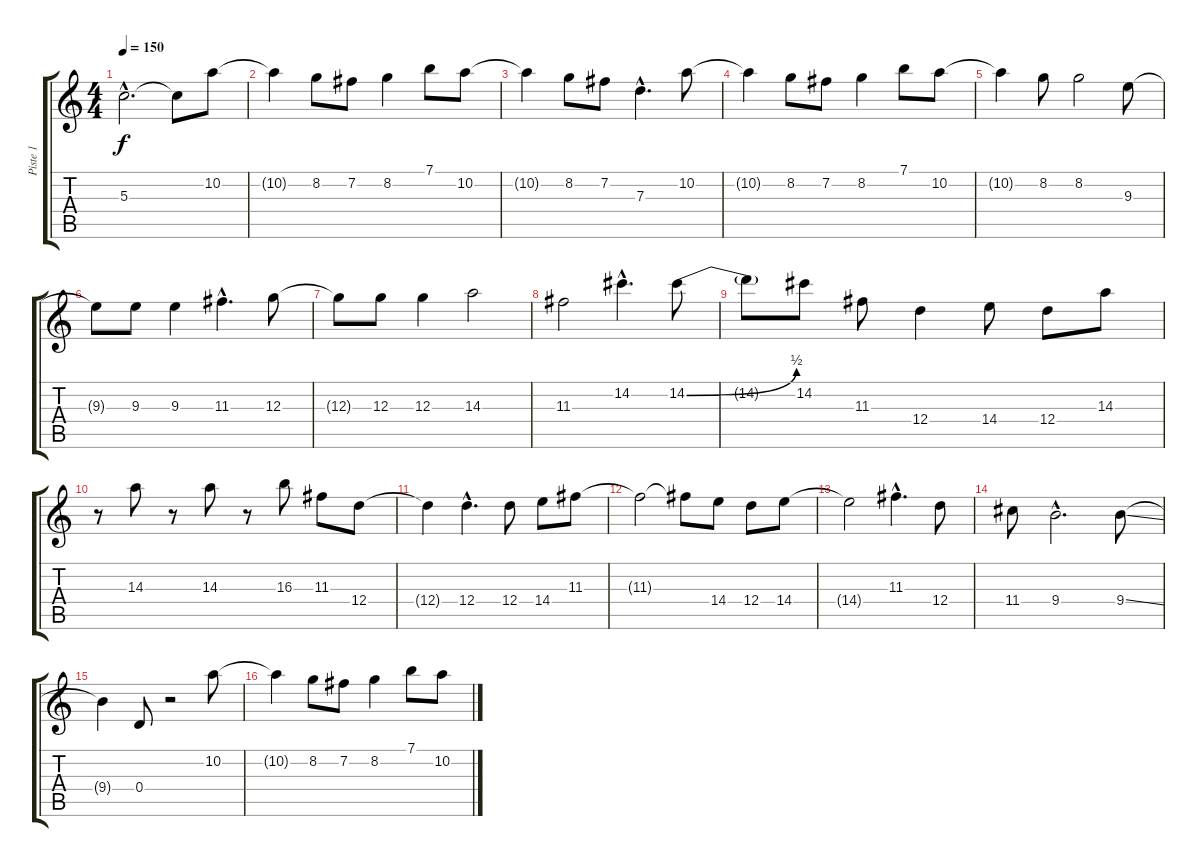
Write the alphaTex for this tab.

\track ("Piste 1" "Piste 1") {instrument overdrivenguitar}
\staff {score tabs}
\tuning (E4 B3 G3 D3 A2 E2) {hide}
\ts (4 4)
\tempo 150
\clef g2
\ks c
5.3{hac t}.2{d dy f} 5.3{t}.8 10.2.8 |
10.2{t}.4 8.2.8 7.2.8 8.2.4 7.1.8 10.2.8 |
10.2{t}.4 8.2.8 7.2.8 7.3{hac}.4{d} 10.2.8 |
10.2{t}.4 8.2.8 7.2.8 8.2.4 7.1.8 10.2.8 |
10.2{t}.4 8.2.8 8.2.2 9.3.8 |
9.3{t}.8 9.3.8 9.3.4 11.3{hac}.4{d} 12.3.8 |
12.3{t}.8 12.3.8 12.3.4 14.3.2 |
11.3.2 14.2{hac}.4{d} 14.2{be (bend 0 0 60 2)}.8 |
14.2{t}.8 14.2.8 11.3.8 12.4.4 14.4.8 12.4.8 14.3.8 |
r.8 14.3.8 r.8 14.3.8 r.8 16.3.8 11.3.8 12.4.8 |
12.4{t}.4 12.4{hac}.4{d} 12.4.8 14.4.8 11.3.8 |
11.3{t}.2 11.3{t}.8 14.4.8 12.4.8 14.4.8 |
14.4{t}.2 11.3{hac}.4{d} 12.4.8 |
11.4.8 9.4{hac}.2{d} 9.4{ss}.8 |
9.4{t}.4 0.4.8 r.2 10.2.8 |
10.2{t}.4 8.2.8 7.2.8 8.2.4 7.1.8 10.2.8
